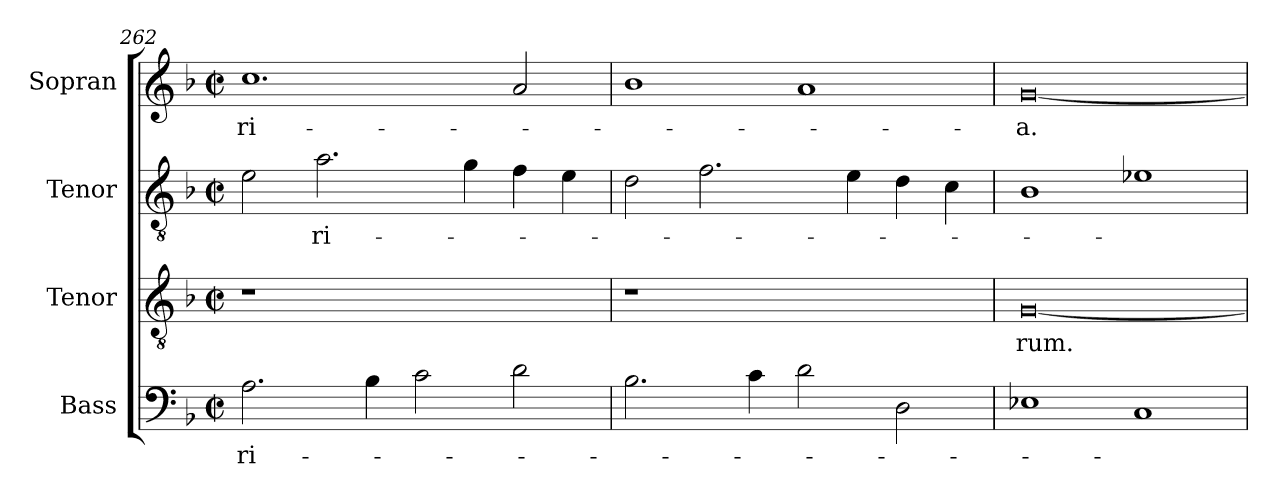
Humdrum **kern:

**kern	**text	**kern	**text	**kern	**text	**kern	**text
*part4	*part4	*part3	*part3	*part2	*part2	*part1	*part1
*staff4	*staff4	*staff3	*staff3	*staff2	*staff2	*staff1	*staff1
*I"Bass	*	*I"Tenor	*	*I"Tenor	*	*I"Sopran	*
*	*	*I'Tenor	*	*	*	*	*
*clefF4	*	*clefGv2	*	*clefGv2	*	*clefG2	*
*	*	*ITrd7c12	*	*ITrd7c12	*	*	*
*k[b-]	*	*k[b-]	*	*k[b-]	*	*k[b-]	*
*F:	*	*F:	*	*F:	*	*F:	*
*M2/2	*	*M2/2	*	*M2/2	*	*M2/2	*
*met(c|)	*	*met(c|)	*	*met(c|)	*	*met(c|)	*
=262	=262	=262	=262	=262	=262	=262	=262
!	!LO:LY:b:color=#000000	!LO:N:vis=1	!	!	!	!	!
!	!	!	!	!	!	!	!LO:LY:b:color=#000000
2.Ai\	-ri-	1r	.	2Ei\	.	1.cci	-ri-
!	!	!	!	!	!LO:LY:b:color=#000000	!	!
.	.	.	.	2.Ai\	-ri-	.	.
4B-i\	.	.	.	.	.	.	.
2ci\	.	1ryy	.	.	.	.	.
.	.	.	.	4Gi\	.	.	.
2di\	.	.	.	4Fi\	.	2ai/	.
.	.	.	.	4Ei\	.	.	.
=263	=263	=263	=263	=263	=263	=263	=263
!	!	!LO:N:vis=1	!	!	!	!	!
2.B-i\	.	1r	.	2Di\	.	1b-i	.
.	.	.	.	2.Fi\	.	.	.
4ci\	.	.	.	.	.	.	.
2di\	.	1ryy	.	.	.	1ai	.
.	.	.	.	4Ei\	.	.	.
2Di\	.	.	.	4Di\	.	.	.
.	.	.	.	4Ci\	.	.	.
=264	=264	=264	=264	=264	=264	=264	=264
!	!	!	!LO:LY:b:color=#000000	!	!	!	!
!	!	!	!	!	!	!	!LO:LY:b:color=#000000
1E-Xi	.	[<0GGi	-rum.	1BB-i	.	[<0gi	-a.
1Ci	.	.	.	1E-Xi	.	.	.
=	=	=	=	=	=	=	=
*-	*-	*-	*-	*-	*-	*-	*-
